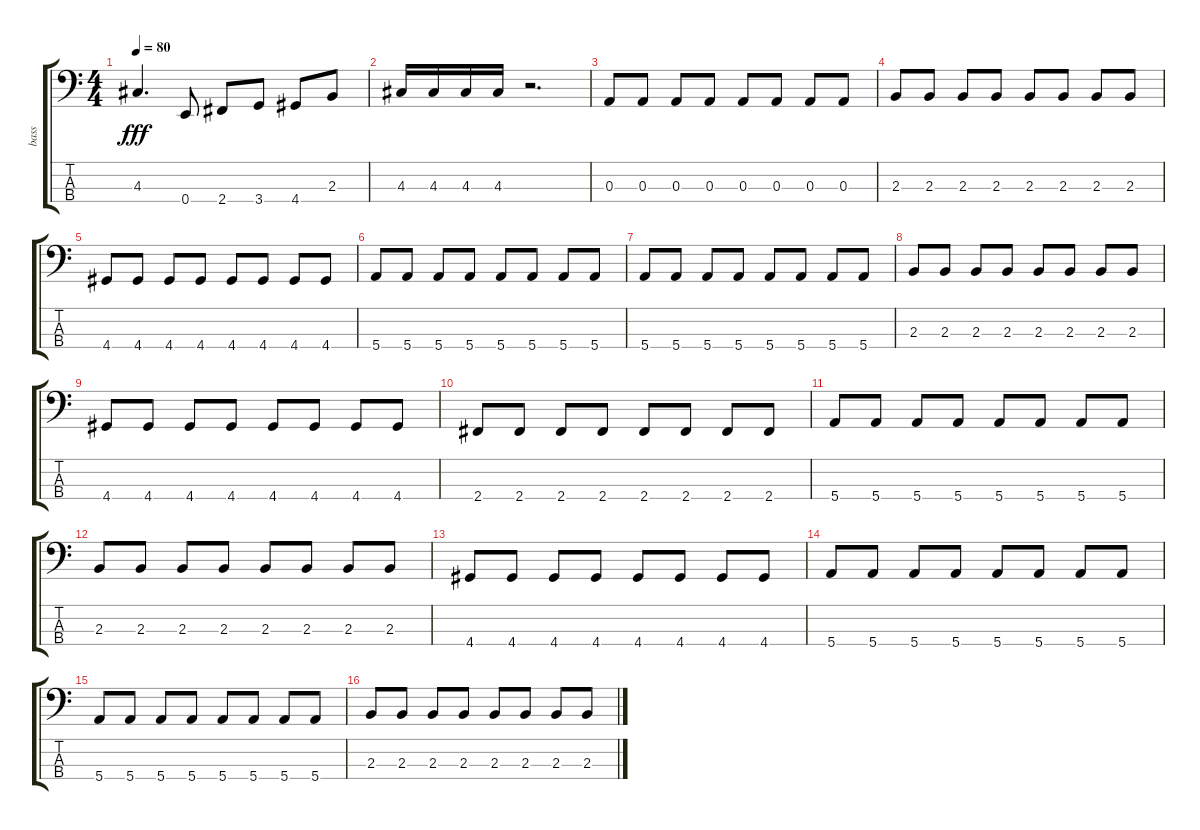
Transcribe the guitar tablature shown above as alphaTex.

\track ("bass" "bass") {instrument electricbassfinger}
\staff {score tabs}
\tuning (G2 D2 A1 E1) {hide}
\ts (4 4)
\tempo 80
\clef f4
\ks c
4.3.4{d dy fff} 0.4.8 2.4.8 3.4.8 4.4.8 2.3.8 |
4.3.16 4.3.16 4.3.16 4.3.16 r.2{d} |
0.3.8 0.3.8 0.3.8 0.3.8 0.3.8 0.3.8 0.3.8 0.3.8 |
2.3.8 2.3.8 2.3.8 2.3.8 2.3.8 2.3.8 2.3.8 2.3.8 |
4.4.8 4.4.8 4.4.8 4.4.8 4.4.8 4.4.8 4.4.8 4.4.8 |
5.4.8 5.4.8 5.4.8 5.4.8 5.4.8 5.4.8 5.4.8 5.4.8 |
5.4.8 5.4.8 5.4.8 5.4.8 5.4.8 5.4.8 5.4.8 5.4.8 |
2.3.8 2.3.8 2.3.8 2.3.8 2.3.8 2.3.8 2.3.8 2.3.8 |
4.4.8 4.4.8 4.4.8 4.4.8 4.4.8 4.4.8 4.4.8 4.4.8 |
2.4.8 2.4.8 2.4.8 2.4.8 2.4.8 2.4.8 2.4.8 2.4.8 |
5.4.8 5.4.8 5.4.8 5.4.8 5.4.8 5.4.8 5.4.8 5.4.8 |
2.3.8 2.3.8 2.3.8 2.3.8 2.3.8 2.3.8 2.3.8 2.3.8 |
4.4.8 4.4.8 4.4.8 4.4.8 4.4.8 4.4.8 4.4.8 4.4.8 |
5.4.8 5.4.8 5.4.8 5.4.8 5.4.8 5.4.8 5.4.8 5.4.8 |
5.4.8 5.4.8 5.4.8 5.4.8 5.4.8 5.4.8 5.4.8 5.4.8 |
2.3.8 2.3.8 2.3.8 2.3.8 2.3.8 2.3.8 2.3.8 2.3.8
